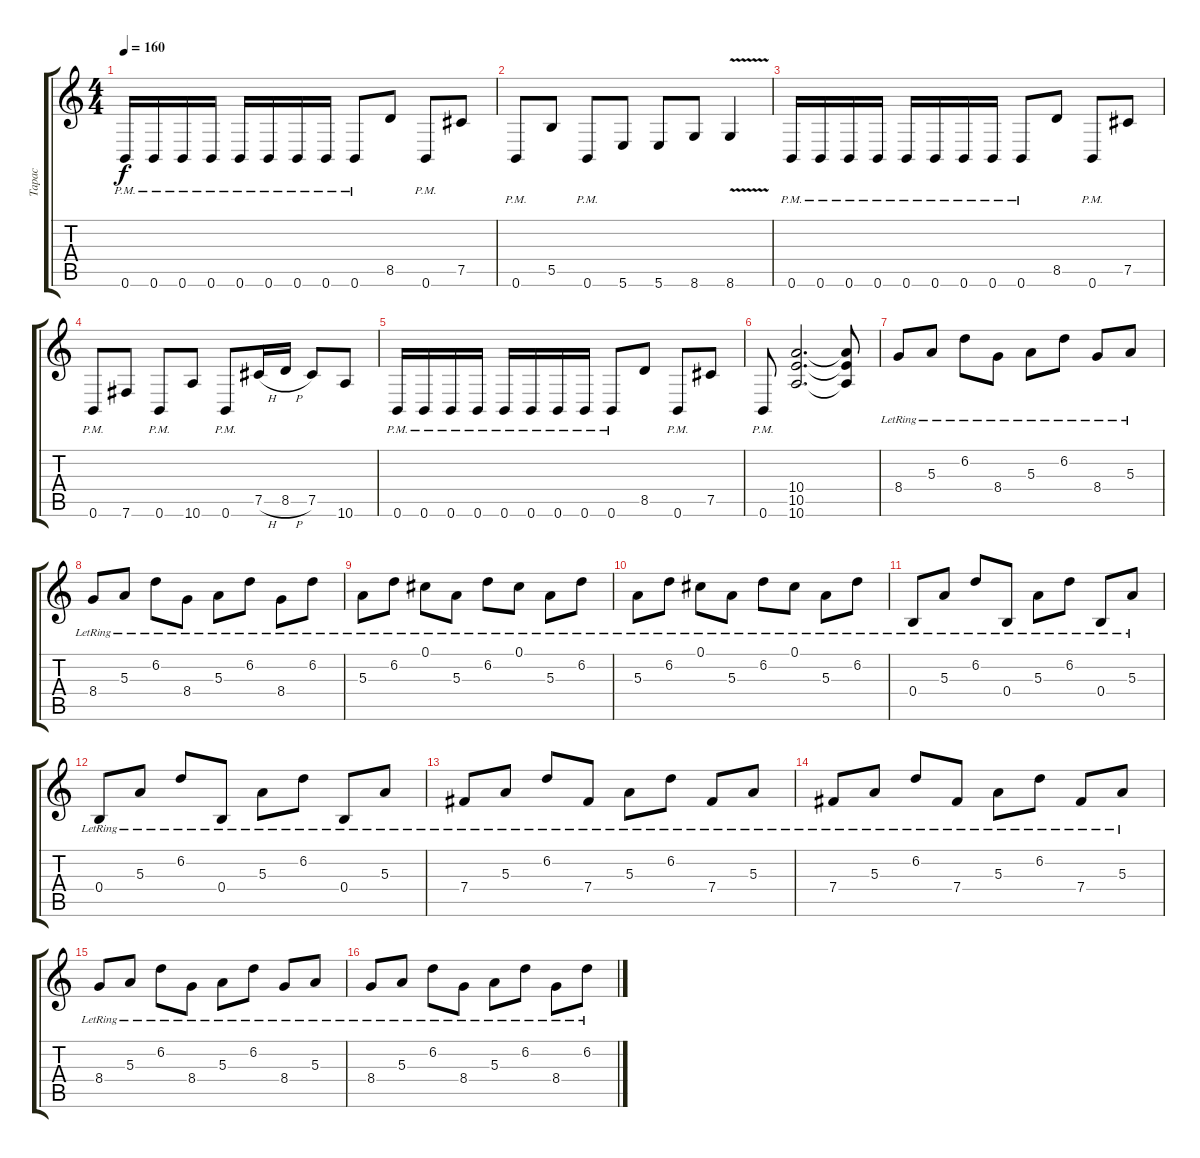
\track ("Тарас" "Тарас") {instrument distortionguitar}
\staff {score tabs}
\tuning (Db4 Ab3 E3 B2 Gb2 B1) {hide}
\ts (4 4)
\tempo 160
\clef g2
\ks c
0.6{pm}.16{dy f} 0.6{pm}.16 0.6{pm}.16 0.6{pm}.16 0.6{pm}.16 0.6{pm}.16 0.6{pm}.16 0.6{pm}.16 0.6{pm}.8 8.5.8 0.6{pm}.8 7.5.8 |
0.6{pm}.8 5.5.8 0.6{pm}.8 5.6.8 5.6.8 8.6.8 8.6{v}.4 |
0.6{pm}.16 0.6{pm}.16 0.6{pm}.16 0.6{pm}.16 0.6{pm}.16 0.6{pm}.16 0.6{pm}.16 0.6{pm}.16 0.6{pm}.8 8.5.8 0.6{pm}.8 7.5.8 |
0.6{pm}.8 7.6.8 0.6{pm}.8 10.6.8 0.6{pm}.8 7.5{h}.16 8.5{h}.16 7.5.8 10.6.8 |
0.6{pm}.16 0.6{pm}.16 0.6{pm}.16 0.6{pm}.16 0.6{pm}.16 0.6{pm}.16 0.6{pm}.16 0.6{pm}.16 0.6{pm}.8 8.5.8 0.6{pm}.8 7.5.8 |
0.6{pm}.8 (10.4 10.5 10.6).2{d} (10.4{t} 10.5{t} 10.6{t}).8 |
8.4{lr}.8{instrument acousticguitarsteel} 5.3{lr}.8 6.2{lr}.8 8.4{lr}.8 5.3{lr}.8 6.2{lr}.8 8.4{lr}.8 5.3{lr}.8 |
8.4{lr}.8 5.3{lr}.8 6.2{lr}.8 8.4{lr}.8 5.3{lr}.8 6.2{lr}.8 8.4{lr}.8 6.2{lr}.8 |
5.3{lr}.8 6.2{lr}.8 0.1{lr}.8 5.3{lr}.8 6.2{lr}.8 0.1{lr}.8 5.3{lr}.8 6.2{lr}.8 |
5.3{lr}.8 6.2{lr}.8 0.1{lr}.8 5.3{lr}.8 6.2{lr}.8 0.1{lr}.8 5.3{lr}.8 6.2{lr}.8 |
0.4{lr}.8 5.3{lr}.8 6.2{lr}.8 0.4{lr}.8 5.3{lr}.8 6.2{lr}.8 0.4{lr}.8 5.3{lr}.8 |
0.4{lr}.8 5.3{lr}.8 6.2{lr}.8 0.4{lr}.8 5.3{lr}.8 6.2{lr}.8 0.4{lr}.8 5.3{lr}.8 |
7.4{lr}.8 5.3{lr}.8 6.2{lr}.8 7.4{lr}.8 5.3{lr}.8 6.2{lr}.8 7.4{lr}.8 5.3{lr}.8 |
7.4{lr}.8 5.3{lr}.8 6.2{lr}.8 7.4{lr}.8 5.3{lr}.8 6.2{lr}.8 7.4{lr}.8 5.3{lr}.8 |
8.4{lr}.8 5.3{lr}.8 6.2{lr}.8 8.4{lr}.8 5.3{lr}.8 6.2{lr}.8 8.4{lr}.8 5.3{lr}.8 |
8.4{lr}.8 5.3{lr}.8 6.2{lr}.8 8.4{lr}.8 5.3{lr}.8 6.2{lr}.8 8.4{lr}.8 6.2{lr}.8
